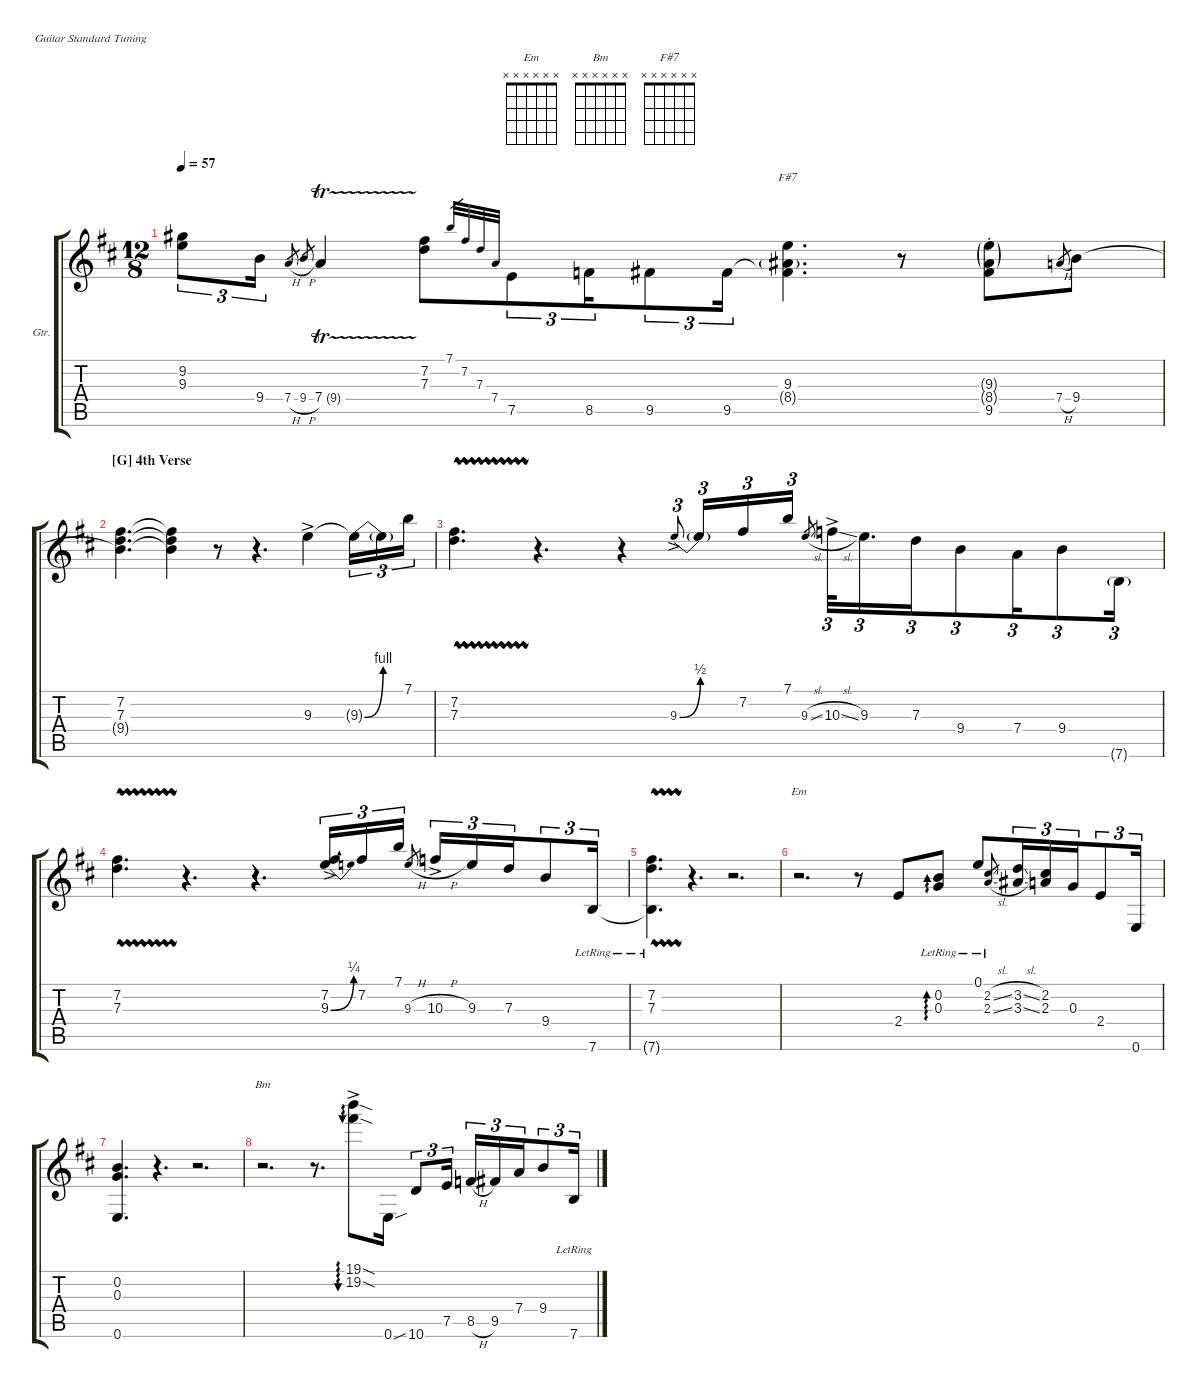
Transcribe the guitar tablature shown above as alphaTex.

\defaultSystemsLayout 4
\hideDynamics
\bracketExtendMode groupsimilarinstruments
\firstSystemTrackNameOrientation horizontal
\otherSystemsTrackNameOrientation horizontal
\track ("Guitar" "Gtr.") {instrument acousticguitarsteel}
\staff {score tabs}
\tuning (E4 B3 G3 D3 A2 E2)
\chord ("Em" x x x x x x)
\chord ("Bm" x x x x x x)
\chord ("F#7" x x x x x x)
\ts (12 8)
\tempo 57
\clef g2
\ks d
(9.2 9.3).8{tu (3 2) dy pp beam merge} 9.4.16{tu (3 2) beam split} 7.4{h}.16{gr beam split} 9.4{h}.16{gr beam split} 7.4{tr (9 16)}.4{beam split} (7.2 7.3).8{beam merge} 7.1.32{gr beam merge} 7.2.32{gr beam merge} 7.3.32{gr beam merge} 7.4.32{gr beam merge} 7.5.8{tu (3 2) beam merge} 8.5.16{tu (3 2) beam merge} 9.5.8{tu (3 2) beam merge} 9.5.16{tu (3 2) beam split} (8.4{g} 9.3 9.5{t}).4{d ch "F#7" beam split} r.8{beam split} (9.3{g} 8.4{g} 9.5{st}).8{beam merge} 7.4{h}.8{gr beam merge} 9.4.8 |
\section ("G" "4th Verse")
(7.2 7.3 9.4{t}).4{d beam split} (9.4{t} 7.3{t} 7.2{t}).4{beam split} r.8{beam split} r.4{d beam split} 9.3{ac}.4{beam split} 9.3{be (bend 0 0 59.4 4) t}.16{tu (3 2) beam merge} 9.3{be (hold 0 0 60 0) t}.16{tu (3 2) beam merge} 7.1.16{tu (3 2)} |
(7.2{vw} 7.3{vw}).4{d dy ppp beam split} r.4{d beam split} r.4{beam split} 9.3{be (bend 16.2 0 59.4 2) ac}.8{tu (3 2) gr onbeat beam merge} 9.3{be (hold 0 0 60 0) t}.16{tu (3 2)} 7.2.16{tu (3 2) dy pp beam merge} 7.1.16{tu (3 2) beam split} 9.3{sl}.8{tu (3 2) gr beam split} 10.3{sl ac}.32{tu (3 2) beam invert} 9.3.16{d tu (3 2)} 7.3.16{tu (3 2) beam merge} 9.4.8{tu (3 2) beam merge} 7.4.16{tu (3 2) beam merge} 9.4.8{tu (3 2) beam merge} 7.6{g}.16{tu (3 2)} |
\scale
0.539346 (7.2{vw} 7.3{vw}).4{d dy ppp beam split} r.4{d beam split} r.4{d beam split} (9.3{be (bend 0 0 15 1)} 7.2{ac}).16{tu (3 2) dy pp beam invert beam merge} 7.2.16{tu (3 2) beam merge} 7.1.16{tu (3 2) beam splitsecondary} 9.3{h}.8{tu (3 2) gr beam splitsecondary} 10.3{h ac}.16{tu (3 2) beam merge} 9.3.16{tu (3 2) beam merge} 7.3.16{tu (3 2) beam merge} 9.4.8{tu (3 2) beam merge} 7.6{lr}.16{tu (3 2)} |
\scale
0.459678 (7.2{vw lr} 7.3{vw lr} 7.6{lr t}).4{d beam invert} r.4{d} r.2{d} |
\scale
0.540372 r.2{d ch "Em"} r.8 2.4.8{beam merge} (0.3{lr} 0.2{lr}).8{ad 0 beam split} 0.1{lr}.8{beam merge} (2.2{sl lr} 2.3{sl lr}).8{gr dy ppp beam merge} (3.3{sl} 3.2{sl}).16{tu (3 2) dy pp beam merge} (2.2 2.3).16{tu (3 2) beam merge} 0.3.16{tu (3 2) beam merge} 2.4.8{tu (3 2) beam merge} 0.6.16{tu (3 2)} |
\scale
0.458934 (0.2 0.3 0.6).4{d} r.4{d} r.2{d} |
r.2{d ch "Bm"} r.8{d} (19.1{sod ac} 19.2{sod ac}).8{au 0 beam merge} 0.6{sou}.16{beam split} 10.6.8{tu (3 2) beam merge} 7.5.16{tu (3 2) beam splitsecondary} 8.5{h}.16{tu (3 2) beam merge} 9.5.16{tu (3 2) beam merge} 7.4.16{tu (3 2) beam merge} 9.4.8{tu (3 2) beam merge} 7.6{lr}.16{tu (3 2)}
